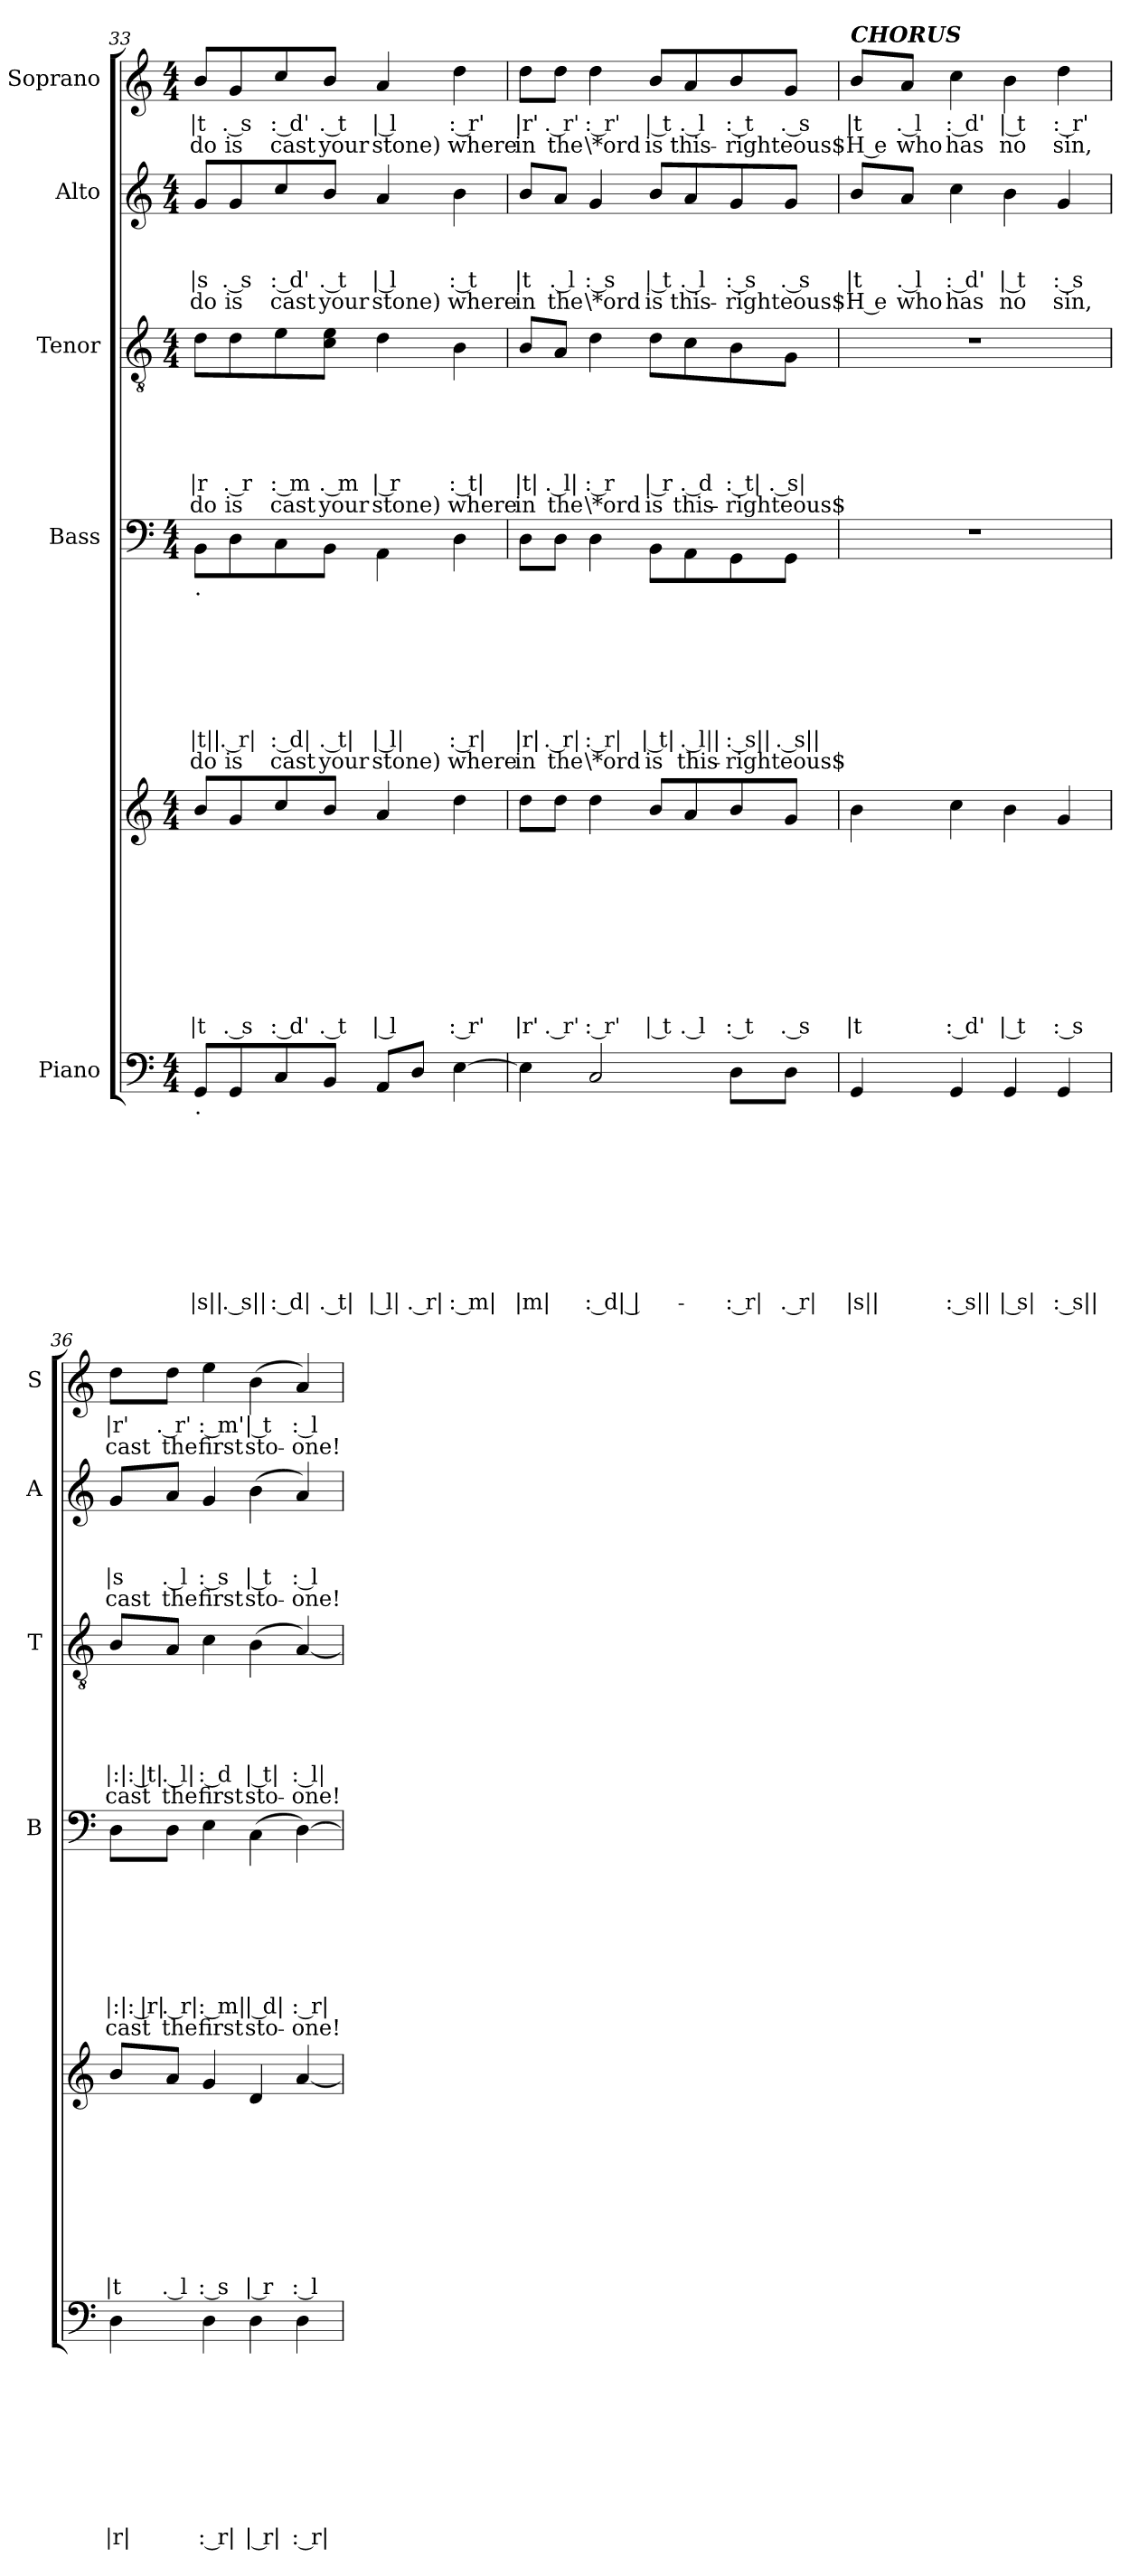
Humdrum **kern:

**kern	**text	**text	**text	**text	**text	**text	**text	**text	**text	**kern	**text	**text	**text	**text	**text	**text	**text	**text	**text	**kern	**text	**text	**text	**text	**text	**text	**text	**text	**kern	**text	**text	**text	**text	**text	**text	**kern	**text	**text	**text	**text	**kern	**text	**text
*part5	*part5	*part5	*part5	*part5	*part5	*part5	*part5	*part5	*part5	*part5	*part5	*part5	*part5	*part5	*part5	*part5	*part5	*part5	*part5	*part4	*part4	*part4	*part4	*part4	*part4	*part4	*part4	*part4	*part3	*part3	*part3	*part3	*part3	*part3	*part3	*part2	*part2	*part2	*part2	*part2	*part1	*part1	*part1
*staff6	*staff6	*staff6	*staff6	*staff6	*staff6	*staff6	*staff6	*staff6	*staff6	*staff5	*staff5	*staff5	*staff5	*staff5	*staff5	*staff5	*staff5	*staff5	*staff5	*staff4	*staff4	*staff4	*staff4	*staff4	*staff4	*staff4	*staff4	*staff4	*staff3	*staff3	*staff3	*staff3	*staff3	*staff3	*staff3	*staff2	*staff2	*staff2	*staff2	*staff2	*staff1	*staff1	*staff1
*I"Piano	*	*	*	*	*	*	*	*	*	*	*	*	*	*	*	*	*	*	*	*I"Bass	*	*	*	*	*	*	*	*	*I"Tenor	*	*	*	*	*	*	*I"Alto	*	*	*	*	*I"Soprano	*	*
*	*	*	*	*	*	*	*	*	*	*	*	*	*	*	*	*	*	*	*	*I'B	*	*	*	*	*	*	*	*	*I'T	*	*	*	*	*	*	*I'A	*	*	*	*	*I'S	*	*
!!LO:LB:g=z
*clefF4	*	*	*	*	*	*	*	*	*	*clefG2	*	*	*	*	*	*	*	*	*	*clefF4	*	*	*	*	*	*	*	*	*clefGv2	*	*	*	*	*	*	*clefG2	*	*	*	*	*clefG2	*	*
*k[]	*	*	*	*	*	*	*	*	*	*k[]	*	*	*	*	*	*	*	*	*	*k[]	*	*	*	*	*	*	*	*	*k[]	*	*	*	*	*	*	*k[]	*	*	*	*	*k[]	*	*
*C:	*	*	*	*	*	*	*	*	*	*C:	*	*	*	*	*	*	*	*	*	*C:	*	*	*	*	*	*	*	*	*C:	*	*	*	*	*	*	*C:	*	*	*	*	*C:	*	*
*M4/4	*	*	*	*	*	*	*	*	*	*M4/4	*	*	*	*	*	*	*	*	*	*M4/4	*	*	*	*	*	*	*	*	*M4/4	*	*	*	*	*	*	*M4/4	*	*	*	*	*M4/4	*	*
=33	=33	=33	=33	=33	=33	=33	=33	=33	=33	=33	=33	=33	=33	=33	=33	=33	=33	=33	=33	=33	=33	=33	=33	=33	=33	=33	=33	=33	=33	=33	=33	=33	=33	=33	=33	=33	=33	=33	=33	=33	=33	=33	=33
!	!	!	!	!	!	!	!	!	!	!	!	!	!	!	!	!	!	!	!	!LO:TX:b:t=.	!	!	!	!	!	!	!	!	!	!	!	!	!	!	!	!	!	!	!	!	!	!	!
!LO:TX:b:t=.	!	!	!	!	!	!	!	!	!	!	!	!	!	!	!	!	!	!	!	!	!	!	!	!	!	!	!	!	!	!	!	!	!	!	!	!	!	!	!	!	!	!	!
!	!	!	!	!	!	!	!	!	!LO:LY:b:rj	!	!	!	!	!	!	!	!	!	!LO:LY:b:rj	!	!	!	!	!	!	!	!LO:LY:b:rj	!LO:LY:b:rj	!	!	!	!	!	!LO:LY:b:rj	!LO:LY:b:rj	!	!	!	!LO:LY:b:rj	!LO:LY:b:rj	!	!LO:LY:b:rj	!LO:LY:b:rj
8GG/L	.	.	.	.	.	.	.	.	|s||	8b/L	.	.	.	.	.	.	.	.	|t	8BB\L	.	.	.	.	.	.	|t||	do	8d\L	.	.	.	.	|r	do	8g/L	.	.	|s	do	8b/L	|t	do
!	!	!	!	!	!	!	!	!	!LO:LY:b:rj	!	!	!	!	!	!	!	!	!	!LO:LY:b:rj	!	!	!	!	!	!	!	!LO:LY:b:rj	!LO:LY:b:rj	!	!	!	!	!	!LO:LY:b:rj	!LO:LY:b:rj	!	!	!	!LO:LY:b:rj	!LO:LY:b:rj	!	!LO:LY:b:rj	!LO:LY:b:rj
8GG/	.	.	.	.	.	.	.	.	. s||	8g/	.	.	.	.	.	.	.	.	. s	8D\	.	.	.	.	.	.	. r|	is	8d\	.	.	.	.	. r	is	8g/	.	.	. s	is	8g/	. s	is
!	!	!	!	!	!	!	!	!	!LO:LY:b:rj	!	!	!	!	!	!	!	!	!	!LO:LY:b:rj	!	!	!	!	!	!	!	!LO:LY:b:rj	!LO:LY:b:rj	!	!	!	!	!	!LO:LY:b:rj	!LO:LY:b:rj	!	!	!	!LO:LY:b:rj	!LO:LY:b:rj	!	!LO:LY:b:rj	!LO:LY:b:rj
8C/	.	.	.	.	.	.	.	.	: d|	8cc/	.	.	.	.	.	.	.	.	: d'	8C\	.	.	.	.	.	.	: d|	cast	8e\	.	.	.	.	: m	cast	8cc/	.	.	: d'	cast	8cc/	: d'	cast
!	!	!	!	!	!	!	!	!	!LO:LY:b:rj	!	!	!	!	!	!	!	!	!	!LO:LY:b:rj	!	!	!	!	!	!	!	!LO:LY:b:rj	!LO:LY:b:rj	!	!	!	!	!	!LO:LY:b:rj	!LO:LY:b:rj	!	!	!	!LO:LY:b:rj	!LO:LY:b:rj	!	!LO:LY:b:rj	!LO:LY:b:rj
8BB/J	.	.	.	.	.	.	.	.	. t|	8b/J	.	.	.	.	.	.	.	.	. t	8BB\J	.	.	.	.	.	.	. t|	your	8c\ 8e\J	.	.	.	.	. m	your	8b/J	.	.	. t	your	8b/J	. t	your
!	!	!	!	!	!	!	!	!	!LO:LY:b:rj	!	!	!	!	!	!	!	!	!	!LO:LY:b:rj	!	!	!	!	!	!	!	!LO:LY:b:rj	!LO:LY:b:rj	!	!	!	!	!	!LO:LY:b:rj	!LO:LY:b:rj	!	!	!	!LO:LY:b:rj	!LO:LY:b:rj	!	!LO:LY:b:rj	!LO:LY:b:rj
8AA/L	.	.	.	.	.	.	.	.	| l|	4a/	.	.	.	.	.	.	.	.	| l	4AA\	.	.	.	.	.	.	| l|	stone)	4d\	.	.	.	.	| r	stone)	4a/	.	.	| l	stone)	4a/	| l	stone)
!	!	!	!	!	!	!	!	!	!LO:LY:b:rj	!	!	!	!	!	!	!	!	!	!	!	!	!	!	!	!	!	!	!	!	!	!	!	!	!	!	!	!	!	!	!	!	!	!
8D/J	.	.	.	.	.	.	.	.	. r|	.	.	.	.	.	.	.	.	.	.	.	.	.	.	.	.	.	.	.	.	.	.	.	.	.	.	.	.	.	.	.	.	.	.
!	!	!	!	!	!	!	!	!	!LO:LY:b:rj	!	!	!	!	!	!	!	!	!	!LO:LY:b:rj	!	!	!	!	!	!	!	!LO:LY:b:rj	!LO:LY:b:rj	!	!	!	!	!	!LO:LY:b:rj	!LO:LY:b:rj	!	!	!	!LO:LY:b:rj	!LO:LY:b:rj	!	!LO:LY:b:rj	!LO:LY:b:rj
[>4E\	.	.	.	.	.	.	.	.	: m|	4dd\	.	.	.	.	.	.	.	.	: r'	4D\	.	.	.	.	.	.	: r|	where	4B\	.	.	.	.	: t|	where	4b\	.	.	: t	where	4dd\	: r'	where
=34	=34	=34	=34	=34	=34	=34	=34	=34	=34	=34	=34	=34	=34	=34	=34	=34	=34	=34	=34	=34	=34	=34	=34	=34	=34	=34	=34	=34	=34	=34	=34	=34	=34	=34	=34	=34	=34	=34	=34	=34	=34	=34	=34
!	!	!	!	!	!	!	!	!	!LO:LY:b:rj	!	!	!	!	!	!	!	!	!	!LO:LY:b:rj	!	!	!	!	!	!	!	!LO:LY:b:rj	!LO:LY:b:rj	!	!	!	!	!	!LO:LY:b:rj	!LO:LY:b:rj	!	!	!	!LO:LY:b:rj	!LO:LY:b:rj	!	!LO:LY:b:rj	!LO:LY:b:rj
4E\]	.	.	.	.	.	.	.	.	|m|	8dd\L	.	.	.	.	.	.	.	.	|r'	8D\L	.	.	.	.	.	.	|r|	in	8B/L	.	.	.	.	|t|	in	8b/L	.	.	|t	in	8dd\L	|r'	in
!	!	!	!	!	!	!	!	!	!	!	!	!	!	!	!	!	!	!	!LO:LY:b:rj	!	!	!	!	!	!	!	!LO:LY:b:rj	!LO:LY:b:rj	!	!	!	!	!	!LO:LY:b:rj	!LO:LY:b:rj	!	!	!	!LO:LY:b:rj	!LO:LY:b:rj	!	!LO:LY:b:rj	!LO:LY:b:rj
.	.	.	.	.	.	.	.	.	.	8dd\J	.	.	.	.	.	.	.	.	. r'	8D\J	.	.	.	.	.	.	. r|	the	8A/J	.	.	.	.	. l|	the	8a/J	.	.	. l	the	8dd\J	. r'	the
!	!	!	!	!	!	!	!	!	!LO:LY:b:rj	!	!	!	!	!	!	!	!	!	!LO:LY:b:rj	!	!	!	!	!	!	!	!LO:LY:b:rj	!LO:LY:b:rj	!	!	!	!	!	!LO:LY:b:rj	!LO:LY:b:rj	!	!	!	!LO:LY:b:rj	!LO:LY:b:rj	!	!LO:LY:b:rj	!LO:LY:b:rj
2C/	.	.	.	.	.	.	.	.	: d| |-	4dd\	.	.	.	.	.	.	.	.	: r'	4D\	.	.	.	.	.	.	: r|	\*ord	4d\	.	.	.	.	: r	\*ord	4g/	.	.	: s	\*ord	4dd\	: r'	\*ord
!	!	!	!	!	!	!	!	!	!	!	!	!	!	!	!	!	!	!	!LO:LY:b:rj	!	!	!	!	!	!	!	!LO:LY:b:rj	!LO:LY:b:rj	!	!	!	!	!	!LO:LY:b:rj	!LO:LY:b:rj	!	!	!	!LO:LY:b:rj	!LO:LY:b:rj	!	!LO:LY:b:rj	!LO:LY:b:rj
.	.	.	.	.	.	.	.	.	.	8b/L	.	.	.	.	.	.	.	.	| t	8BB\L	.	.	.	.	.	.	| t|	is	8d\L	.	.	.	.	| r	is	8b/L	.	.	| t	is	8b/L	| t	is
!	!	!	!	!	!	!	!	!	!	!	!	!	!	!	!	!	!	!	!LO:LY:b:rj	!	!	!	!	!	!	!	!LO:LY:b:rj	!LO:LY:b:rj	!	!	!	!	!	!LO:LY:b:rj	!LO:LY:b:rj	!	!	!	!LO:LY:b:rj	!LO:LY:b:rj	!	!LO:LY:b:rj	!LO:LY:b:rj
.	.	.	.	.	.	.	.	.	.	8a/	.	.	.	.	.	.	.	.	. l	8AA\	.	.	.	.	.	.	. l||	this-	8c\	.	.	.	.	. d	this-	8a/	.	.	. l	this-	8a/	. l	this-
!	!	!	!	!	!	!	!	!	!LO:LY:b:rj	!	!	!	!	!	!	!	!	!	!LO:LY:b:rj	!	!	!	!	!	!	!	!LO:LY:b:rj	!LO:LY:b:rj	!	!	!	!	!	!LO:LY:b:rj	!LO:LY:b:rj	!	!	!	!LO:LY:b:rj	!LO:LY:b:rj	!	!LO:LY:b:rj	!LO:LY:b:rj
8D\L	.	.	.	.	.	.	.	.	-: r|	8b/	.	.	.	.	.	.	.	.	: t	8GG\	.	.	.	.	.	.	: s||	-right	8B\	.	.	.	.	: t|	-right	8g/	.	.	: s	-right	8b/	: t	-right
!	!	!	!	!	!	!	!	!	!LO:LY:b:rj	!	!	!	!	!	!	!	!	!	!LO:LY:b:rj	!	!	!	!	!	!	!	!LO:LY:b:rj	!LO:LY:b:rj	!	!	!	!	!	!LO:LY:b:rj	!LO:LY:b:rj	!	!	!	!LO:LY:b:rj	!LO:LY:b:rj	!	!LO:LY:b:rj	!LO:LY:b:rj
8D\J	.	.	.	.	.	.	.	.	. r|	8g/J	.	.	.	.	.	.	.	.	. s	8GG\J	.	.	.	.	.	.	. s||	eous$	8G\J	.	.	.	.	. s|	eous$	8g/J	.	.	. s	eous$	8g/J	. s	eous$
=35	=35	=35	=35	=35	=35	=35	=35	=35	=35	=35	=35	=35	=35	=35	=35	=35	=35	=35	=35	=35	=35	=35	=35	=35	=35	=35	=35	=35	=35	=35	=35	=35	=35	=35	=35	=35	=35	=35	=35	=35	=35	=35	=35
!	!	!	!	!	!	!	!	!	!	!	!	!	!	!	!	!	!	!	!	!	!	!	!	!	!	!	!	!	!	!	!	!	!	!	!	!	!	!	!	!	!LO:TX:a:Bi:t=CHORUS	!	!
!	!	!	!	!	!	!	!	!	!LO:LY:b:rj	!	!	!	!	!	!	!	!	!	!LO:LY:b:rj	!	!	!	!	!	!	!	!	!	!	!	!	!	!	!	!	!	!	!	!LO:LY:b:rj	!LO:LY:b:rj	!	!LO:LY:b:rj	!LO:LY:b:rj
4GG/	.	.	.	.	.	.	.	.	|s||	4b\	.	.	.	.	.	.	.	.	|t	1r	.	.	.	.	.	.	.	.	1r	.	.	.	.	.	.	8b/L	.	.	|t	H e	8b/L	|t	H e
!	!	!	!	!	!	!	!	!	!	!	!	!	!	!	!	!	!	!	!	!	!	!	!	!	!	!	!	!	!	!	!	!	!	!	!	!	!	!	!LO:LY:b:rj	!LO:LY:b:rj	!	!LO:LY:b:rj	!LO:LY:b:rj
.	.	.	.	.	.	.	.	.	.	.	.	.	.	.	.	.	.	.	.	.	.	.	.	.	.	.	.	.	.	.	.	.	.	.	.	8a/J	.	.	. l	who	8a/J	. l	who
!	!	!	!	!	!	!	!	!	!LO:LY:b:rj	!	!	!	!	!	!	!	!	!	!LO:LY:b:rj	!	!	!	!	!	!	!	!	!	!	!	!	!	!	!	!	!	!	!	!LO:LY:b:rj	!LO:LY:b:rj	!	!LO:LY:b:rj	!LO:LY:b:rj
4GG/	.	.	.	.	.	.	.	.	: s||	4cc\	.	.	.	.	.	.	.	.	: d'	.	.	.	.	.	.	.	.	.	.	.	.	.	.	.	.	4cc\	.	.	: d'	has	4cc\	: d'	has
!	!	!	!	!	!	!	!	!	!LO:LY:b:rj	!	!	!	!	!	!	!	!	!	!LO:LY:b:rj	!	!	!	!	!	!	!	!	!	!	!	!	!	!	!	!	!	!	!	!LO:LY:b:rj	!LO:LY:b:rj	!	!LO:LY:b:rj	!LO:LY:b:rj
4GG/	.	.	.	.	.	.	.	.	| s|	4b\	.	.	.	.	.	.	.	.	| t	.	.	.	.	.	.	.	.	.	.	.	.	.	.	.	.	4b\	.	.	| t	no	4b\	| t	no
!	!	!	!	!	!	!	!	!	!LO:LY:b:rj	!	!	!	!	!	!	!	!	!	!LO:LY:b:rj	!	!	!	!	!	!	!	!	!	!	!	!	!	!	!	!	!	!	!	!LO:LY:b:rj	!LO:LY:b:rj	!	!LO:LY:b:rj	!LO:LY:b:rj
4GG/	.	.	.	.	.	.	.	.	: s||	4g/	.	.	.	.	.	.	.	.	: s	.	.	.	.	.	.	.	.	.	.	.	.	.	.	.	.	4g/	.	.	: s	sin,	4dd\	: r'	sin,
=36	=36	=36	=36	=36	=36	=36	=36	=36	=36	=36	=36	=36	=36	=36	=36	=36	=36	=36	=36	=36	=36	=36	=36	=36	=36	=36	=36	=36	=36	=36	=36	=36	=36	=36	=36	=36	=36	=36	=36	=36	=36	=36	=36
!	!	!	!	!	!	!	!	!	!LO:LY:b:rj	!	!	!	!	!	!	!	!	!	!LO:LY:b:rj	!	!	!	!	!	!	!	!LO:LY:b:rj	!LO:LY:b:rj	!	!	!	!	!	!LO:LY:b:rj	!LO:LY:b:rj	!	!	!	!LO:LY:b:rj	!LO:LY:b:rj	!	!LO:LY:b:rj	!LO:LY:b:rj
4D\	.	.	.	.	.	.	.	.	|r|	8b/L	.	.	.	.	.	.	.	.	|t	8D\L	.	.	.	.	.	.	|:|: |r|	cast	8B/L	.	.	.	.	|:|: |t|	cast	8g/L	.	.	|s	cast	8dd\L	|r'	cast
!	!	!	!	!	!	!	!	!	!	!	!	!	!	!	!	!	!	!	!LO:LY:b:rj	!	!	!	!	!	!	!	!LO:LY:b:rj	!LO:LY:b:rj	!	!	!	!	!	!LO:LY:b:rj	!LO:LY:b:rj	!	!	!	!LO:LY:b:rj	!LO:LY:b:rj	!	!LO:LY:b:rj	!LO:LY:b:rj
.	.	.	.	.	.	.	.	.	.	8a/J	.	.	.	.	.	.	.	.	. l	8D\J	.	.	.	.	.	.	. r|	the	8A/J	.	.	.	.	. l|	the	8a/J	.	.	. l	the	8dd\J	. r'	the
!	!	!	!	!	!	!	!	!	!LO:LY:b:rj	!	!	!	!	!	!	!	!	!	!LO:LY:b:rj	!	!	!	!	!	!	!	!LO:LY:b:rj	!LO:LY:b:rj	!	!	!	!	!	!LO:LY:b:rj	!LO:LY:b:rj	!	!	!	!LO:LY:b:rj	!LO:LY:b:rj	!	!LO:LY:b:rj	!LO:LY:b:rj
4D\	.	.	.	.	.	.	.	.	: r|	4g/	.	.	.	.	.	.	.	.	: s	4E\	.	.	.	.	.	.	: m|	first	4c\	.	.	.	.	: d	first	4g/	.	.	: s	first	4ee\	: m'	first
!	!	!	!	!	!	!	!	!	!LO:LY:b:rj	!	!	!	!	!	!	!	!	!	!LO:LY:b:rj	!	!	!	!	!	!	!	!LO:LY:b:rj	!LO:LY:b:rj	!	!	!	!	!	!LO:LY:b:rj	!LO:LY:b:rj	!	!	!	!LO:LY:b:rj	!LO:LY:b:rj	!	!LO:LY:b:rj	!LO:LY:b:rj
4D\	.	.	.	.	.	.	.	.	| r|	4d/	.	.	.	.	.	.	.	.	| r	(>4C\	.	.	.	.	.	.	| d|	sto-	(>4B\	.	.	.	.	| t|	sto-	(>4b\	.	.	| t	sto-	(>4b\	| t	sto-
!	!	!	!	!	!	!	!	!	!LO:LY:b:rj	!	!	!	!	!	!	!	!	!	!LO:LY:b:rj	!	!	!	!	!	!	!	!LO:LY:b:rj	!LO:LY:b:rj	!	!	!	!	!	!LO:LY:b:rj	!LO:LY:b:rj	!	!	!	!LO:LY:b:rj	!LO:LY:b:rj	!	!LO:LY:b:rj	!LO:LY:b:rj
4D\	.	.	.	.	.	.	.	.	: r|	[>4a/	.	.	.	.	.	.	.	.	: l	[>4D\)	.	.	.	.	.	.	: r|	-one!	[>4A/)	.	.	.	.	: l|	-one!	4a/)	.	.	: l	-one!	4a/)	: l	-one!
=	=	=	=	=	=	=	=	=	=	=	=	=	=	=	=	=	=	=	=	=	=	=	=	=	=	=	=	=	=	=	=	=	=	=	=	=	=	=	=	=	=	=	=
*-	*-	*-	*-	*-	*-	*-	*-	*-	*-	*-	*-	*-	*-	*-	*-	*-	*-	*-	*-	*-	*-	*-	*-	*-	*-	*-	*-	*-	*-	*-	*-	*-	*-	*-	*-	*-	*-	*-	*-	*-	*-	*-	*-
